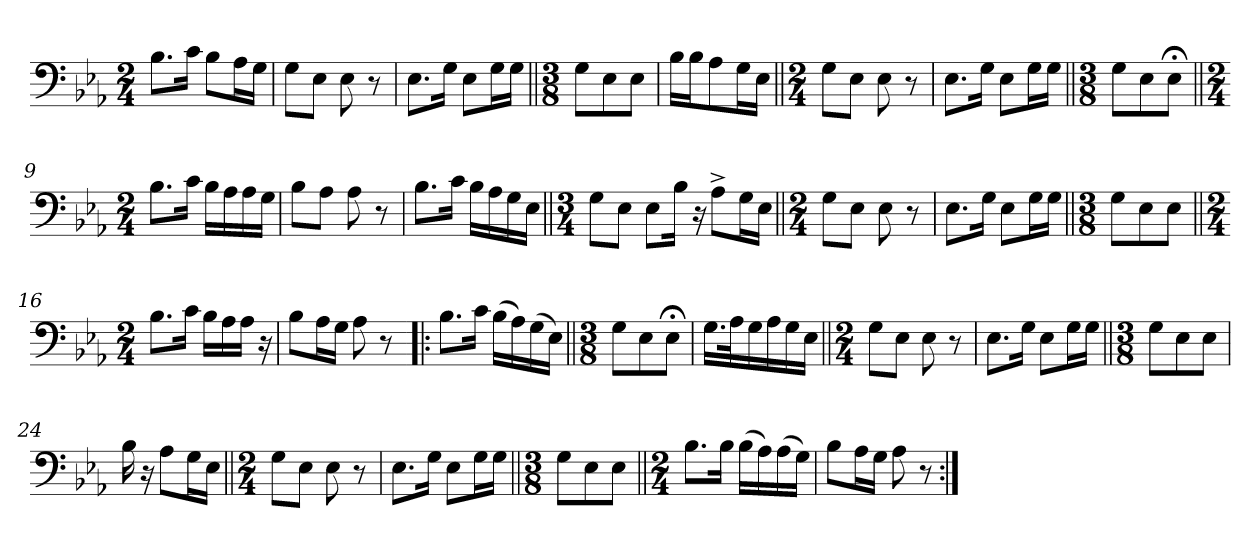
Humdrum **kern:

**kern
*part1
*staff1
*clefF4
*k[b-e-a-]
*M2/4
=1
8.B-\L
16c\Jk
8B-\L
16A-\L
16G\JJ
=2
8G\L
8E-\J
8E-\
8r
=3
8.E-\L
16G\Jk
8E-\L
16G\L
16G\JJ
=4||
*M3/8
8G\L
8E-\
8E-\J
=5
16B-\LL
16B-\J
8A-\
16G\L
16E-\JJ
=6||
*M2/4
8G\L
8E-\J
8E-\
8r
=7
8.E-\L
16G\Jk
8E-\L
16G\L
16G\JJ
=8||
*M3/8
8G\L
8E-\
8E-;<\J
=9||
*M2/4
8.B-\L
16c\Jk
16B-\LL
16A-\
16A-\
16G\JJ
=10
8B-\L
8A-\J
8A-\
8r
=11
8.B-\L
16c\Jk
16B-\LL
16A-\
16G\
16E-\JJ
=12||
*M3/4
8G\L
8E-\J
8E-\L
16B-\Jk
16r
8A-^\L
16G\L
16E-\JJ
=13||
*M2/4
8G\L
8E-\J
8E-\
8r
=14
8.E-\L
16G\Jk
8E-\L
16G\L
16G\JJ
=15||
*M3/8
8G\L
8E-\
8E-\J
=16||
*M2/4
8.B-\L
16c\Jk
16B-\LL
16A-\
16A-\JJ
16r
=17
8B-\L
16A-\L
16G\JJ
8A-\
8r
=18!|:
8.B-\L
16c\Jk
(16B-\LL
16A-\)
(16G\
16E-\JJ)
=19||
*M3/8
8G\L
8E-\
8E-;<\J
=20
16.G\LL
32A-\K
16G\
16A-\
16G\
16E-\JJ
=21||
*M2/4
8G\L
8E-\J
8E-\
8r
=22
8.E-\L
16G\Jk
8E-\L
16G\L
16G\JJ
=23||
*M3/8
8G\L
8E-\
8E-\J
=24
16B-\
16r
8A-\L
16G\L
16E-\JJ
=25||
*M2/4
8G\L
8E-\J
8E-\
8r
=26
8.E-\L
16G\Jk
8E-\L
16G\L
16G\JJ
=27||
*M3/8
8G\L
8E-\
8E-\J
=28||
*M2/4
8.B-\L
16B-\Jk
(16B-\LL
16A-\)
(16A-\
16G\JJ)
=29
8B-\L
16A-\L
16G\JJ
8A-\
8r
=:|!
*-
